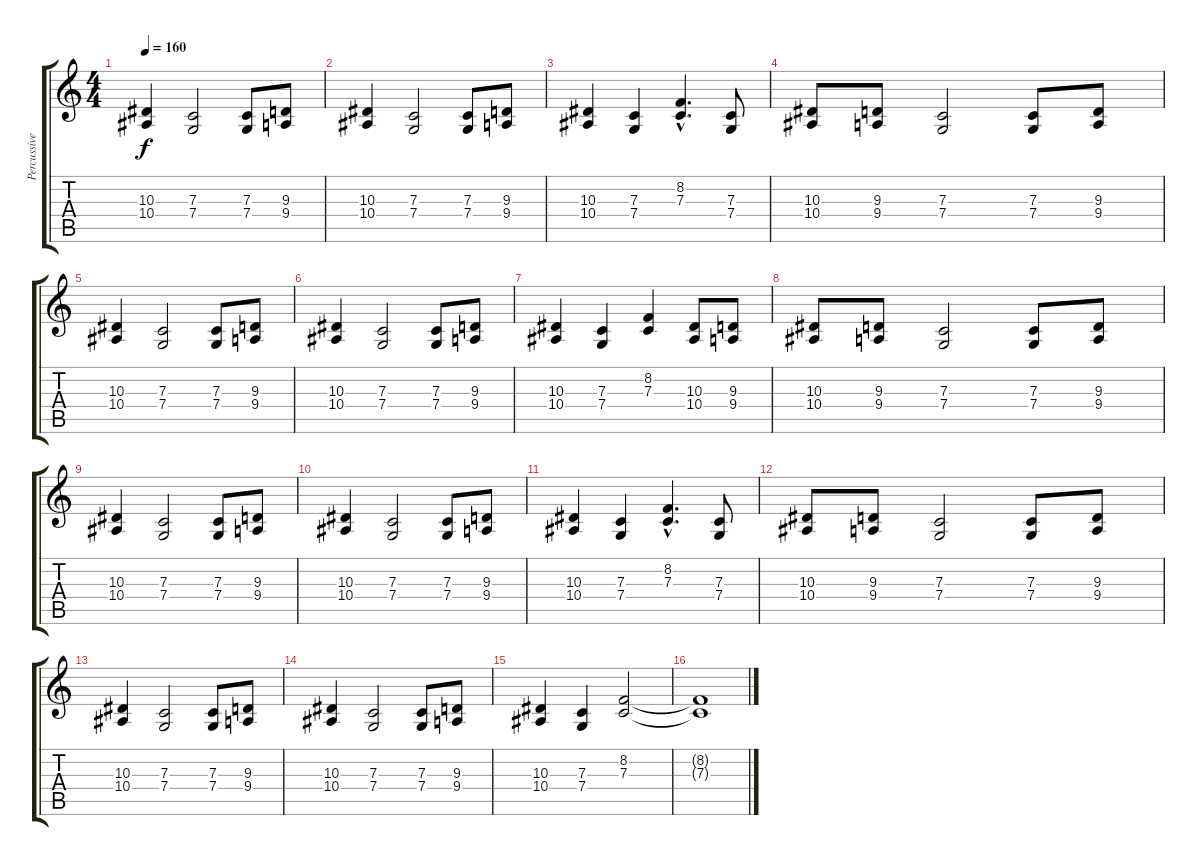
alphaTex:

\track ("Percussive Organ" "Percussive") {instrument percussiveorgan}
\staff {score tabs}
\tuning (D4 A3 F3 C3 G2 D2) {hide}
\ts (4 4)
\tempo 160
\clef g2
\ks c
(10.3 10.4).4{dy f} (7.3 7.4).2 (7.3 7.4).8 (9.3 9.4).8 |
(10.3 10.4).4 (7.3 7.4).2 (7.3 7.4).8 (9.3 9.4).8 |
(10.3 10.4).4 (7.3 7.4).4 (8.2{hac} 7.3{hac}).4{d} (7.3 7.4).8 |
(10.3 10.4).8 (9.3 9.4).8 (7.3 7.4).2 (7.3 7.4).8 (9.3 9.4).8 |
(10.3 10.4).4 (7.3 7.4).2 (7.3 7.4).8 (9.3 9.4).8 |
(10.3 10.4).4 (7.3 7.4).2 (7.3 7.4).8 (9.3 9.4).8 |
(10.3 10.4).4 (7.3 7.4).4 (8.2 7.3).4 (10.3 10.4).8 (9.3 9.4).8 |
(10.3 10.4).8 (9.3 9.4).8 (7.3 7.4).2 (7.3 7.4).8 (9.3 9.4).8 |
(10.3 10.4).4 (7.3 7.4).2 (7.3 7.4).8 (9.3 9.4).8 |
(10.3 10.4).4 (7.3 7.4).2 (7.3 7.4).8 (9.3 9.4).8 |
(10.3 10.4).4 (7.3 7.4).4 (8.2{hac} 7.3{hac}).4{d} (7.3 7.4).8 |
(10.3 10.4).8 (9.3 9.4).8 (7.3 7.4).2 (7.3 7.4).8 (9.3 9.4).8 |
(10.3 10.4).4 (7.3 7.4).2 (7.3 7.4).8 (9.3 9.4).8 |
(10.3 10.4).4 (7.3 7.4).2 (7.3 7.4).8 (9.3 9.4).8 |
(10.3 10.4).4 (7.3 7.4).4 (8.2 7.3).2 |
(8.2{t} 7.3{t}).1
